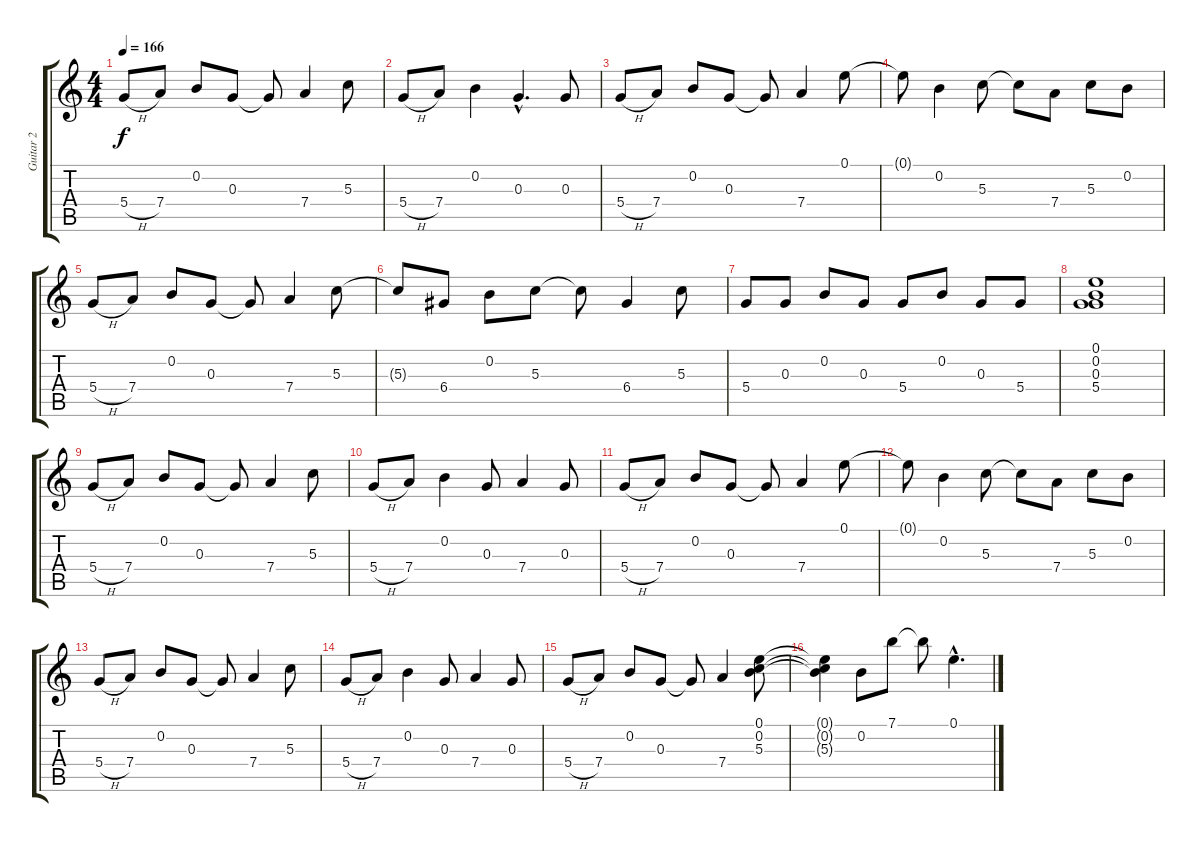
\track ("Guitar 2" "Guitar 2") {instrument distortionguitar}
\staff {score tabs}
\tuning (E4 B3 G3 D3 A2 E2) {hide}
\ts (4 4)
\tempo 166
\clef g2
\ks c
5.4{h}.8{dy f} 7.4.8 0.2.8 0.3.8 0.3{t}.8 7.4.4 5.3.8 |
5.4{h}.8 7.4.8 0.2.4 0.3{hac}.4{d} 0.3.8 |
5.4{h}.8 7.4.8 0.2.8 0.3.8 0.3{t}.8 7.4.4 0.1.8 |
0.1{t}.8 0.2.4 5.3.8 5.3{t}.8 7.4.8 5.3.8 0.2.8 |
5.4{h}.8 7.4.8 0.2.8 0.3.8 0.3{t}.8 7.4.4 5.3.8 |
5.3{t}.8 6.4.8 0.2.8 5.3.8 5.3{t}.8 6.4.4 5.3.8 |
5.4.8 0.3.8 0.2.8 0.3.8 5.4.8 0.2.8 0.3.8 5.4.8 |
(0.1 0.2 0.3 5.4).1 |
5.4{h}.8 7.4.8 0.2.8 0.3.8 0.3{t}.8 7.4.4 5.3.8 |
5.4{h}.8 7.4.8 0.2.4 0.3.8 7.4.4 0.3.8 |
5.4{h}.8 7.4.8 0.2.8 0.3.8 0.3{t}.8 7.4.4 0.1.8 |
0.1{t}.8 0.2.4 5.3.8 5.3{t}.8 7.4.8 5.3.8 0.2.8 |
5.4{h}.8 7.4.8 0.2.8 0.3.8 0.3{t}.8 7.4.4 5.3.8 |
5.4{h}.8 7.4.8 0.2.4 0.3.8 7.4.4 0.3.8 |
5.4{h}.8 7.4.8 0.2.8 0.3.8 0.3{t}.8 7.4.4 (0.1 0.2 5.3).8 |
(0.1{t} 0.2{t} 5.3{t}).4 0.2.8 7.1.8 7.1{t}.8 0.1{hac}.4{d}
